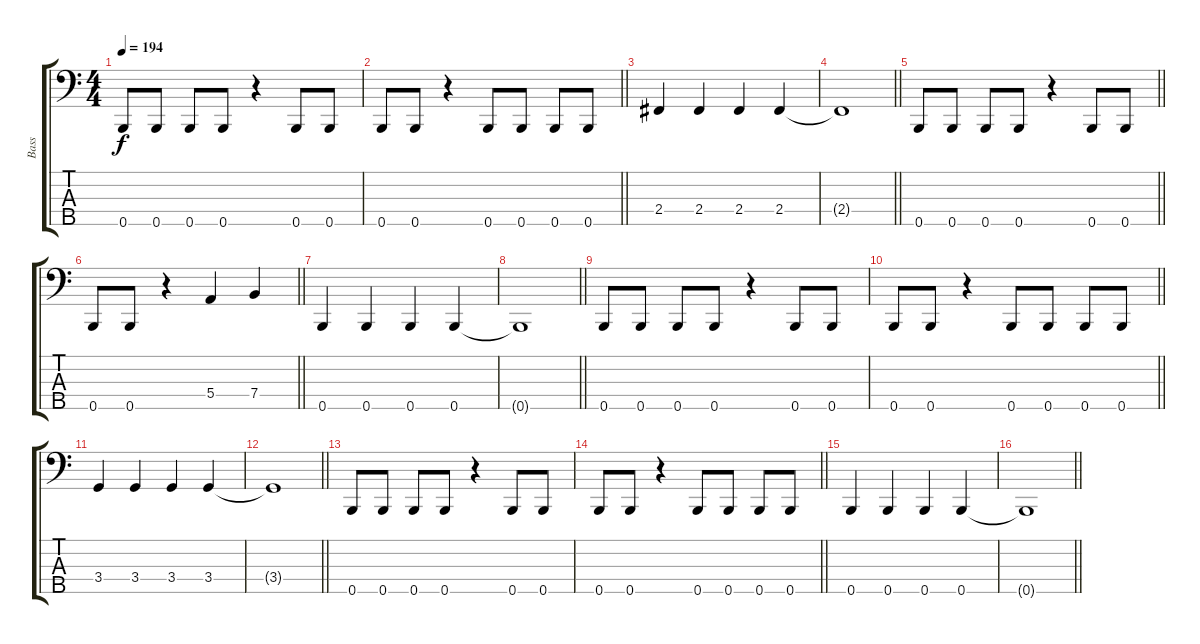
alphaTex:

\track ("Bass" "Bass") {instrument electricbasspick}
\staff {score tabs}
\tuning (G2 D2 A1 E1 B0) {hide}
\ts (4 4)
\tempo 194
\clef f4
\ks c
0.5.8{dy f} 0.5.8 0.5.8 0.5.8 r.4 0.5.8 0.5.8 |
\barLineRight lightlight
0.5.8 0.5.8 r.4 0.5.8 0.5.8 0.5.8 0.5.8 |
2.4.4 2.4.4 2.4.4 2.4.4 |
\barLineRight lightlight
2.4{t}.1 |
\barLineRight lightlight
0.5.8 0.5.8 0.5.8 0.5.8 r.4 0.5.8 0.5.8 |
\barLineRight lightlight
0.5.8 0.5.8 r.4 5.4.4 7.4.4 |
0.5.4 0.5.4 0.5.4 0.5.4 |
\barLineRight lightlight
0.5{t}.1 |
0.5.8 0.5.8 0.5.8 0.5.8 r.4 0.5.8 0.5.8 |
\barLineRight lightlight
0.5.8 0.5.8 r.4 0.5.8 0.5.8 0.5.8 0.5.8 |
3.4.4 3.4.4 3.4.4 3.4.4 |
\barLineRight lightlight
3.4{t}.1 |
0.5.8 0.5.8 0.5.8 0.5.8 r.4 0.5.8 0.5.8 |
\barLineRight lightlight
0.5.8 0.5.8 r.4 0.5.8 0.5.8 0.5.8 0.5.8 |
0.5.4 0.5.4 0.5.4 0.5.4 |
\barLineRight lightlight
0.5{t}.1
